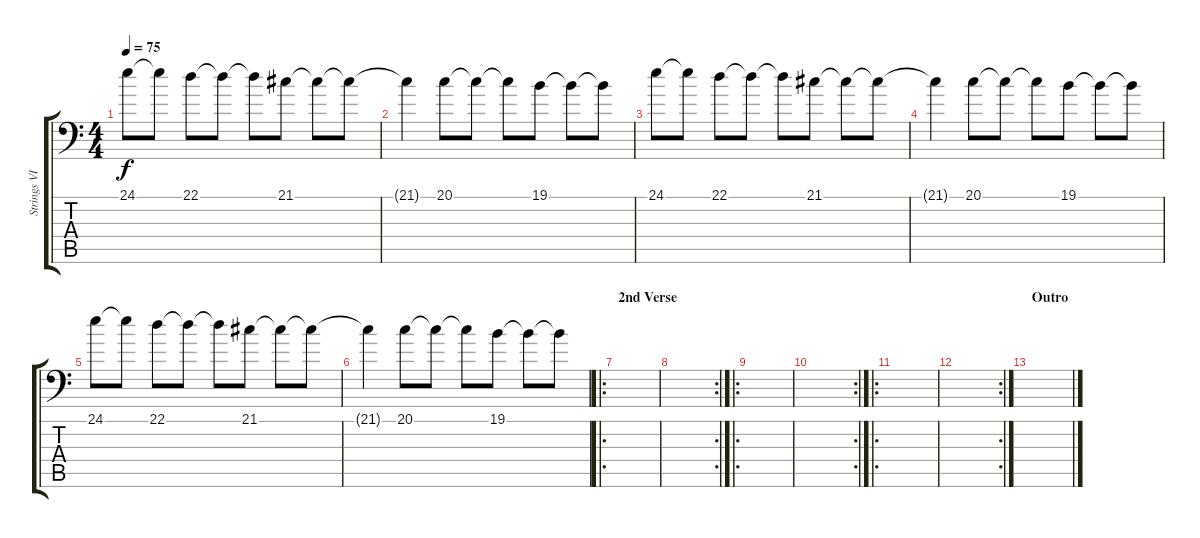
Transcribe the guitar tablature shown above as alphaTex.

\track ("Strings VI" "Strings VI") {instrument stringensemble1}
\staff {score tabs}
\tuning (E3 B2 G2 D2 A1 E1) {hide}
\ts (4 4)
\tempo 75
\clef f4
\ks c
24.1.8{dy f} 24.1{t}.8 22.1.8 22.1{t}.8 22.1{t}.8 21.1.8 21.1{t}.8 21.1{t}.8 |
21.1{t}.4 20.1.8 20.1{t}.8 20.1{t}.8 19.1.8 19.1{t}.8 19.1{t}.8 |
24.1.8 24.1{t}.8 22.1.8 22.1{t}.8 22.1{t}.8 21.1.8 21.1{t}.8 21.1{t}.8 |
21.1{t}.4 20.1.8 20.1{t}.8 20.1{t}.8 19.1.8 19.1{t}.8 19.1{t}.8 |
24.1.8 24.1{t}.8 22.1.8 22.1{t}.8 22.1{t}.8 21.1.8 21.1{t}.8 21.1{t}.8 |
21.1{t}.4 20.1.8 20.1{t}.8 20.1{t}.8 19.1.8 19.1{t}.8 19.1{t}.8 |
\ro
\section ("" "2nd Verse")
|
\rc 2
|
\ro
|
\rc 2
|
\ro
|
\rc 2
|
\section ("" "Outro")
